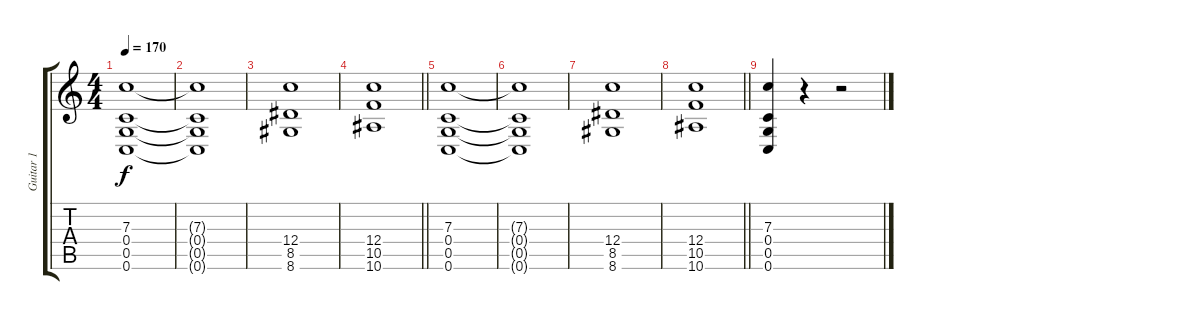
\track ("Guitar 1" "Guitar 1") {instrument distortionguitar}
\staff {score tabs}
\tuning (D4 A3 F3 C3 G2 C2) {hide}
\ts (4 4)
\tempo 170
\clef g2
\ks c
(7.3 0.4 0.5 0.6).1{dy f} |
(7.3{t} 0.4{t} 0.5{t} 0.6{t}).1 |
(12.4 8.5 8.6).1 |
\barLineRight lightlight
(12.4 10.5 10.6).1 |
(7.3 0.4 0.5 0.6).1 |
(7.3{t} 0.4{t} 0.5{t} 0.6{t}).1 |
(12.4 8.5 8.6).1 |
\barLineRight lightlight
(12.4 10.5 10.6).1 |
(7.3 0.4 0.5 0.6).4 r.4 r.2
